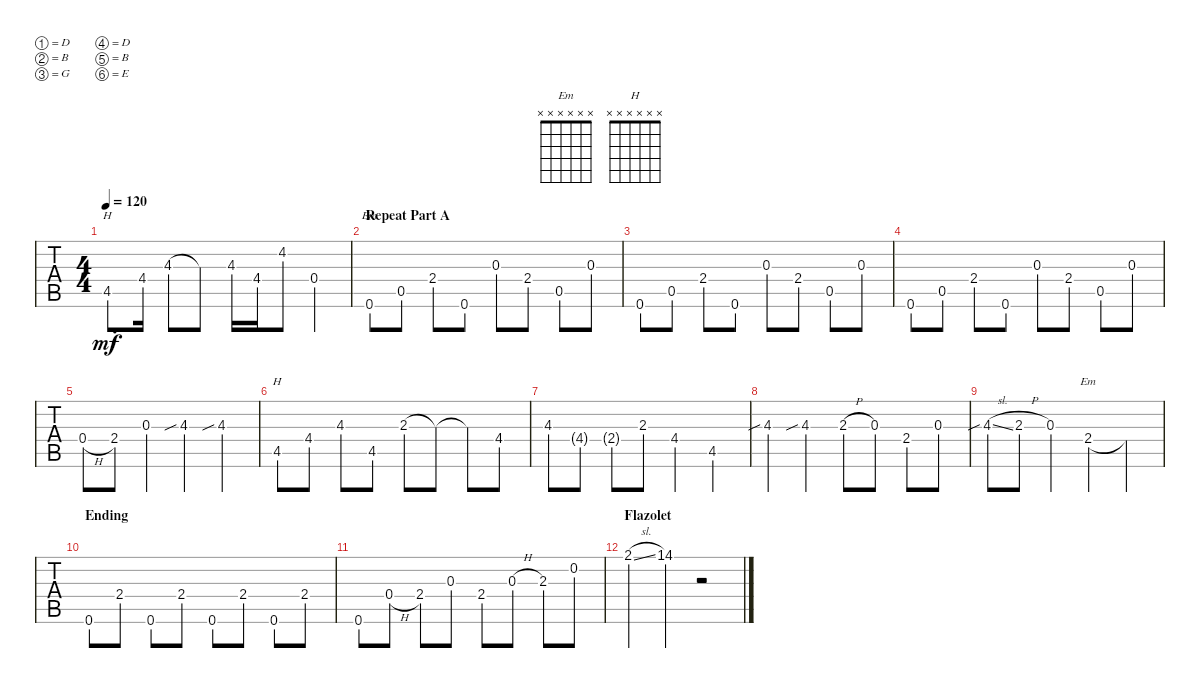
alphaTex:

\defaultSystemsLayout 4
\bracketExtendMode groupsimilarinstruments
\singleTrackTrackNamePolicy hidden
\multiTrackTrackNamePolicy hidden
\otherSystemsTrackNameOrientation horizontal
\track ("Dobro" "Dobro") {instrument acousticguitarsteel}
\staff {tabs}
\tuning (D4 B3 G3 D3 B2 E2)
\chord ("Em" x x x x x x)
\chord ("H" x x x x x x)
\ts (4 4)
\tempo 120
\clef g2
\ks c
4.5.8{d ch "H" dy mf} 4.4.16 4.3.8 4.3{t}.8 4.3.16 4.4.16 4.2.8 0.4.4 |
\section ("" "Repeat Part A")
0.6.8{ch "Em"} 0.5.8 2.4.8 0.6.8 0.3.8 2.4.8 0.5.8 0.3.8 |
0.6.8 0.5.8 2.4.8 0.6.8 0.3.8 2.4.8 0.5.8 0.3.8 |
0.6.8 0.5.8 2.4.8 0.6.8 0.3.8 2.4.8 0.5.8 0.3.8 |
0.4{h}.8 2.4.8 0.3.4 4.3{sib}.4 4.3{sib}.4 |
4.5.8{ch "H"} 4.4.8 4.3.8 4.5.8 2.3.8 2.3{t}.8 2.3{t}.8 4.4.8 |
4.3.8 4.4{g}.8 2.4{g}.8 2.3.8 4.4.4 4.5.4 |
4.3{sib}.4 4.3{sib}.4 2.3{h}.8 0.3.8 2.4.8 0.3.8 |
4.3{sib sl}.8 2.3{h}.8 0.3.4 2.4.4{ch "Em"} 2.4{t}.4 |
\section ("" "Ending")
0.6.8 2.4.8 0.6.8 2.4.8 0.6.8 2.4.8 0.6.8 2.4.8 |
0.6.8 0.4{h}.8 2.4.8 0.3.8 2.4.8 0.3{h}.8 2.3.8 0.2.8 |
\section ("" "Flazolet")
2.1{sl}.4 14.1.4 r.2
